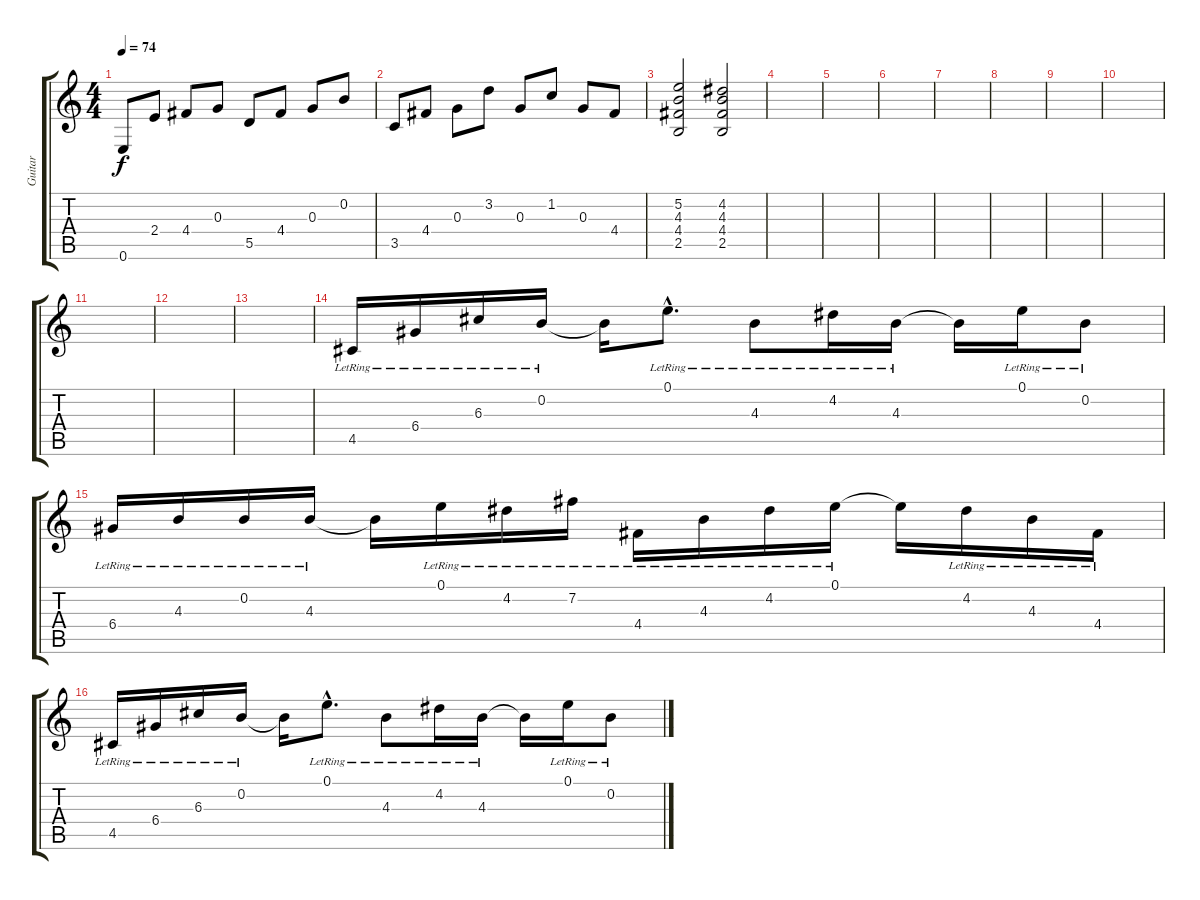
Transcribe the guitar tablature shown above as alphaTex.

\track ("Guitar" "Guitar") {instrument electricguitarclean}
\staff {score tabs}
\tuning (E4 B3 G3 D3 A2 E2) {hide}
\ts (4 4)
\tempo 74
\clef g2
\ks c
0.6.8{dy f} 2.4.8 4.4.8 0.3.8 5.5.8 4.4.8 0.3.8 0.2.8 |
3.5.8 4.4.8 0.3.8 3.2.8 0.3.8 1.2.8 0.3.8 4.4.8 |
(5.2 4.3 4.4 2.5).2 (4.2 4.3 4.4 2.5).2 |
|
|
|
|
|
|
|
|
|
|
4.5{lr}.16{instrument electricguitarclean} 6.4{lr}.16 6.3{lr}.16 0.2{lr}.16 0.2{t}.16 0.1{hac lr}.8{d} 4.3{lr}.8 4.2{lr}.16 4.3{lr}.16 4.3{t}.16 0.1{lr}.16 0.2{lr}.8 |
6.4{lr}.16 4.3{lr}.16 0.2{lr}.16 4.3{lr}.16 4.3{t}.16 0.1{lr}.16 4.2{lr}.16 7.2{lr}.16 4.4{lr}.16 4.3{lr}.16 4.2{lr}.16 0.1{lr}.16 0.1{t}.16 4.2{lr}.16 4.3{lr}.16 4.4{lr}.16 |
4.5{lr}.16 6.4{lr}.16 6.3{lr}.16 0.2{lr}.16 0.2{t}.16 0.1{hac lr}.8{d} 4.3{lr}.8 4.2{lr}.16 4.3{lr}.16 4.3{t}.16 0.1{lr}.16 0.2{lr}.8
